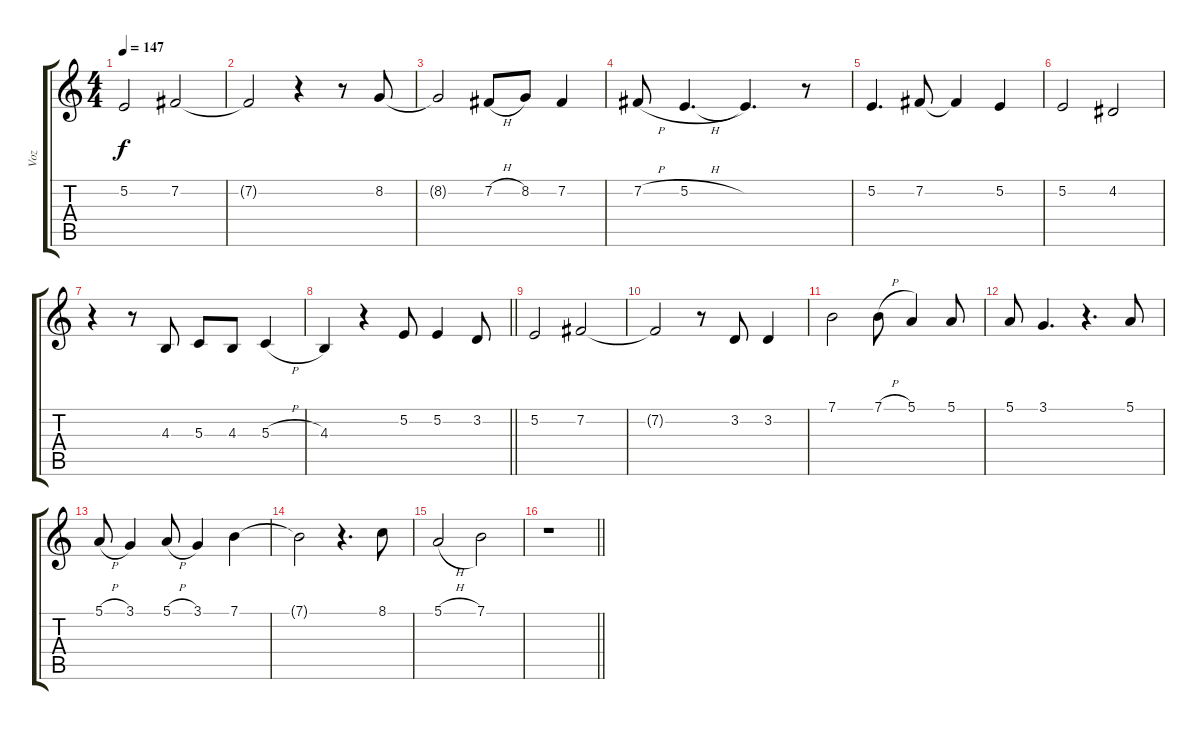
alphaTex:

\track ("Voz" "Voz") {instrument accordion}
\staff {score tabs}
\tuning (E4 B3 G3 D3 A2 E2) {hide}
\ts (4 4)
\tempo 147
\clef g2
\ks c
5.2.2{dy f} 7.2.2 |
7.2{t}.2 r.4 r.8 8.2.8 |
8.2{t}.2 7.2{h}.8 8.2.8 7.2.4 |
7.2{h}.8 5.2{h}.4{d} 5.2{t}.4{d} r.8 |
5.2.4{d} 7.2.8 7.2{t}.4 5.2.4 |
5.2.2 4.2.2 |
r.4 r.8 4.3.8 5.3.8 4.3.8 5.3{h}.4 |
\barLineRight lightlight
4.3.4 r.4 5.2.8 5.2.4 3.2.8 |
5.2.2 7.2.2 |
7.2{t}.2 r.8 3.2.8 3.2.4 |
7.1.2 7.1{h}.8 5.1.4 5.1.8 |
5.1.8 3.1.4{d} r.4{d} 5.1.8 |
5.1{h}.8 3.1.4 5.1{h}.8 3.1.4 7.1.4 |
7.1{t}.2 r.4{d} 8.1.8 |
5.1{h}.2 7.1.2 |
\barLineRight lightlight
r.1
